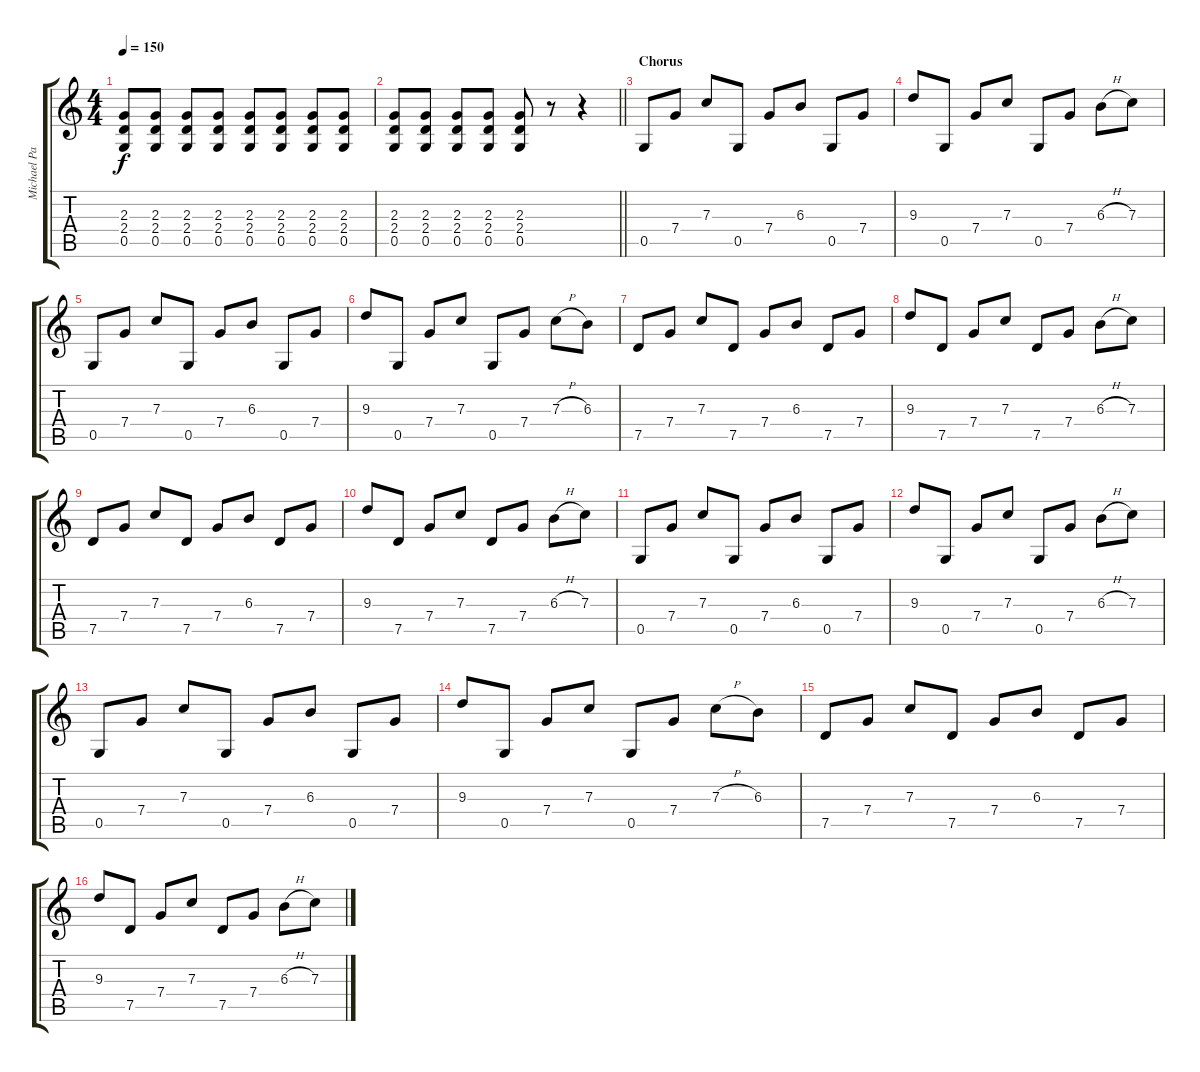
\track ("Michael Paget" "Michael Pa") {instrument acousticguitarsteel}
\staff {score tabs}
\tuning (D4 A3 F3 C3 G2 C2) {hide}
\ts (4 4)
\tempo 150
\clef g2
\ks c
(2.3 2.4 0.5).8{dy f} (2.3 2.4 0.5).8 (2.3 2.4 0.5).8 (2.3 2.4 0.5).8 (2.3 2.4 0.5).8 (2.3 2.4 0.5).8 (2.3 2.4 0.5).8 (2.3 2.4 0.5).8 |
\barLineRight lightlight
(2.3 2.4 0.5).8 (2.3 2.4 0.5).8 (2.3 2.4 0.5).8 (2.3 2.4 0.5).8 (2.3 2.4 0.5).8 r.8 r.4 |
\section ("" "Chorus")
0.5.8 7.4.8 7.3.8 0.5.8 7.4.8 6.3.8 0.5.8 7.4.8 |
9.3.8 0.5.8 7.4.8 7.3.8 0.5.8 7.4.8 6.3{h}.8 7.3.8 |
0.5.8 7.4.8 7.3.8 0.5.8 7.4.8 6.3.8 0.5.8 7.4.8 |
9.3.8 0.5.8 7.4.8 7.3.8 0.5.8 7.4.8 7.3{h}.8 6.3.8 |
7.5.8 7.4.8 7.3.8 7.5.8 7.4.8 6.3.8 7.5.8 7.4.8 |
9.3.8 7.5.8 7.4.8 7.3.8 7.5.8 7.4.8 6.3{h}.8 7.3.8 |
7.5.8 7.4.8 7.3.8 7.5.8 7.4.8 6.3.8 7.5.8 7.4.8 |
9.3.8 7.5.8 7.4.8 7.3.8 7.5.8 7.4.8 6.3{h}.8 7.3.8 |
0.5.8 7.4.8 7.3.8 0.5.8 7.4.8 6.3.8 0.5.8 7.4.8 |
9.3.8 0.5.8 7.4.8 7.3.8 0.5.8 7.4.8 6.3{h}.8 7.3.8 |
0.5.8 7.4.8 7.3.8 0.5.8 7.4.8 6.3.8 0.5.8 7.4.8 |
9.3.8 0.5.8 7.4.8 7.3.8 0.5.8 7.4.8 7.3{h}.8 6.3.8 |
7.5.8 7.4.8 7.3.8 7.5.8 7.4.8 6.3.8 7.5.8 7.4.8 |
9.3.8 7.5.8 7.4.8 7.3.8 7.5.8 7.4.8 6.3{h}.8 7.3.8
